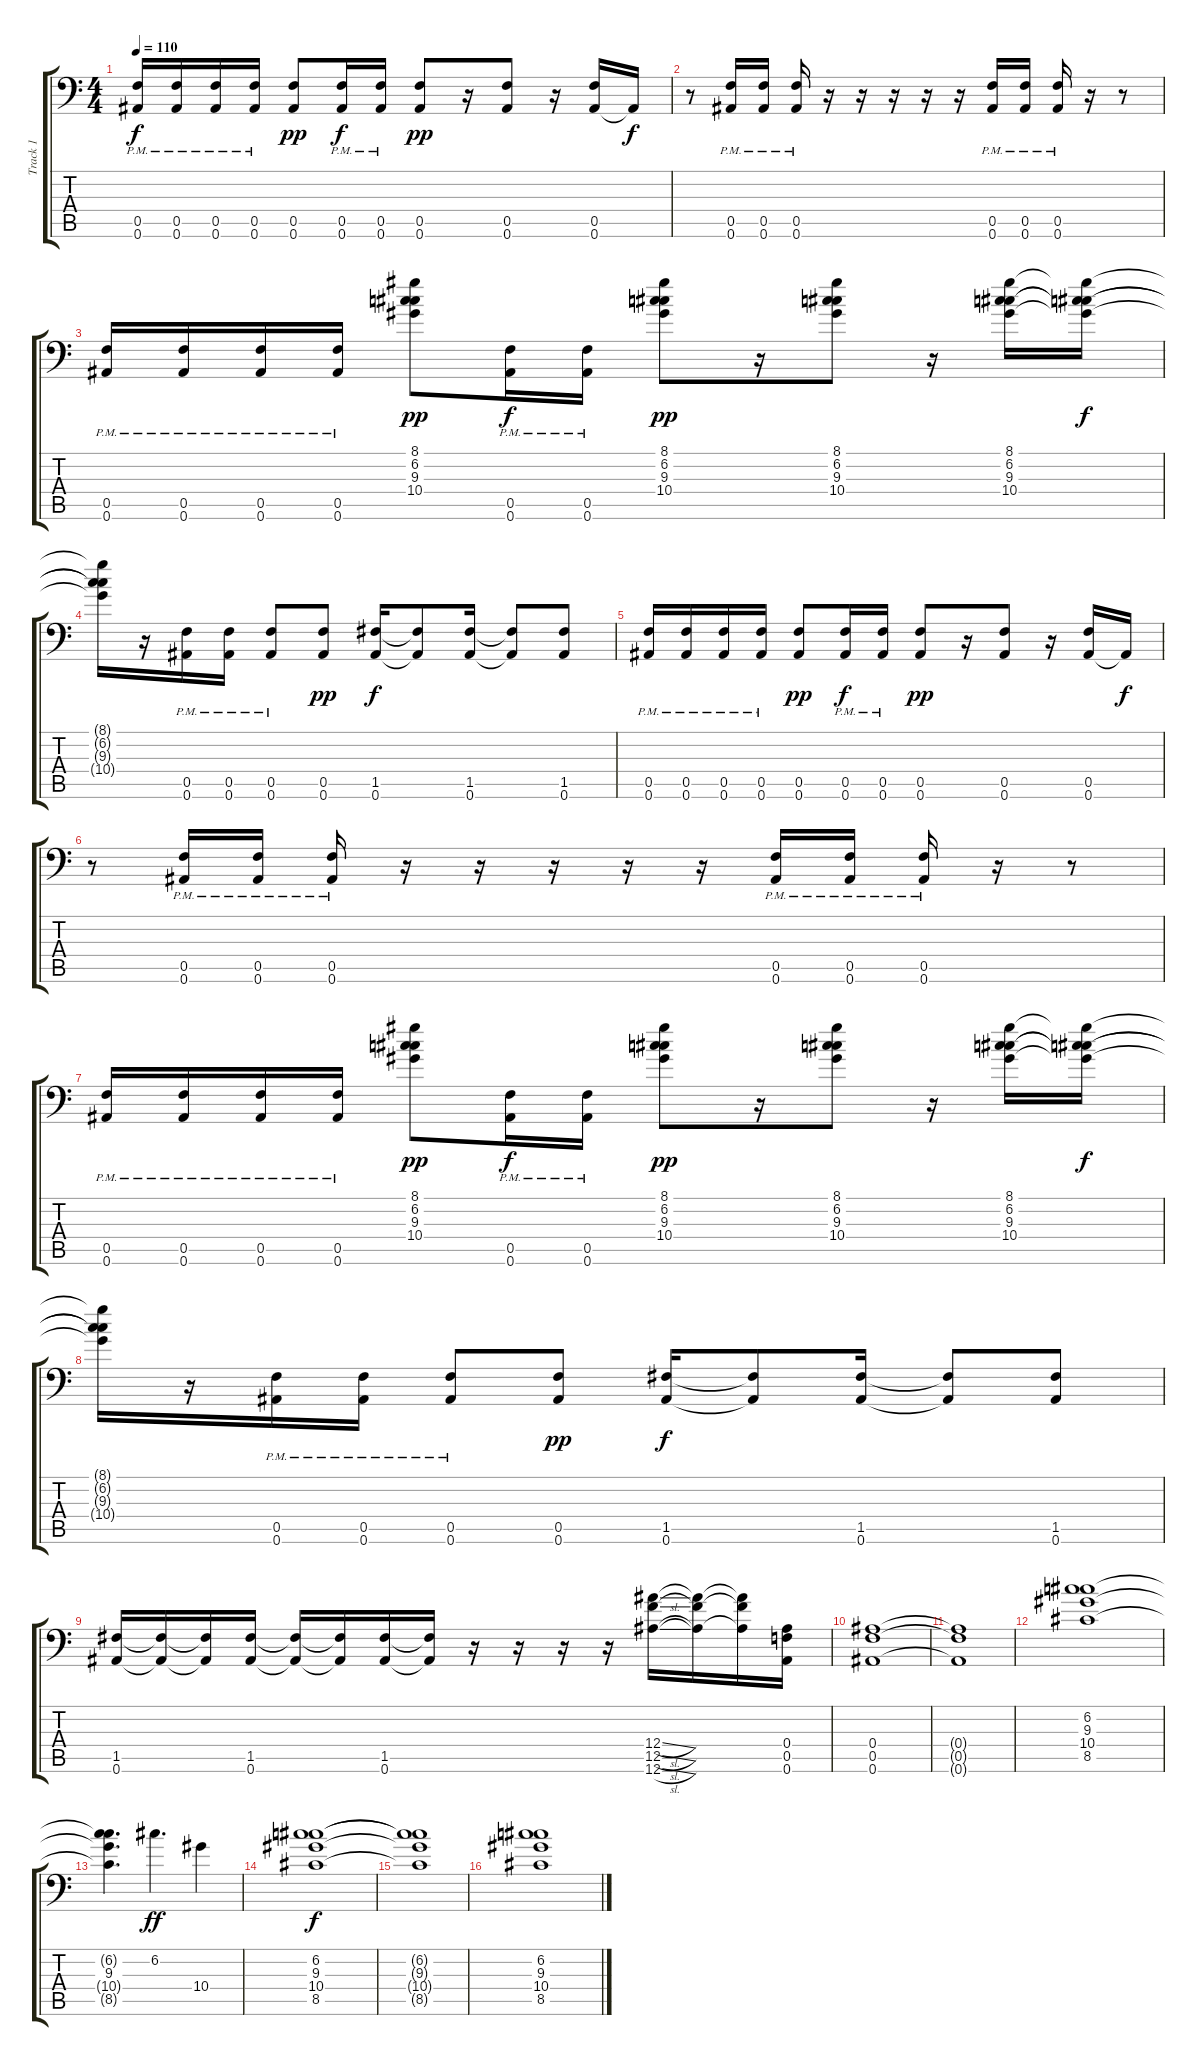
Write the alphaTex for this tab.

\track ("Track 1" "Track 1") {instrument overdrivenguitar}
\staff {score tabs}
\tuning (C4 G3 Eb3 Bb2 F2 Bb1) {hide}
\ts (4 4)
\tempo 110
\clef f4
\ks c
(0.5{pm} 0.6{pm}).16{dy f} (0.5{pm} 0.6{pm}).16 (0.5{pm} 0.6{pm}).16 (0.5{pm} 0.6{pm}).16 (0.5 0.6).8{dy pp} (0.5{pm} 0.6{pm}).16{dy f} (0.5{pm} 0.6{pm}).16 (0.5 0.6).8{dy pp} r.16 (0.5 0.6).8 r.16 (0.5 0.6).16 0.6{t}.16{dy f} |
r.8 (0.5{pm} 0.6{pm}).16 (0.5{pm} 0.6{pm}).16 (0.5{pm} 0.6{pm}).16 r.16 r.16 r.16 r.16 r.16 (0.5{pm} 0.6{pm}).16 (0.5{pm} 0.6{pm}).16 (0.5{pm} 0.6{pm}).16 r.16 r.8 |
(0.5{pm} 0.6{pm}).16 (0.5{pm} 0.6{pm}).16 (0.5{pm} 0.6{pm}).16 (0.5{pm} 0.6{pm}).16 (8.1 6.2 9.3 10.4).8{dy pp} (0.5{pm} 0.6{pm}).16{dy f} (0.5{pm} 0.6{pm}).16 (8.1 6.2 9.3 10.4).8{dy pp} r.16 (8.1 6.2 9.3 10.4).8 r.16 (8.1 6.2 9.3 10.4).16 (8.1{t} 6.2{t} 9.3{t} 10.4{t}).16{dy f} |
(8.1{t} 6.2{t} 9.3{t} 10.4{t}).16 r.16 (0.5{pm} 0.6{pm}).16 (0.5{pm} 0.6).16 (0.5{pm} 0.6{pm}).8 (0.5 0.6).8{dy pp} (1.5 0.6).16{dy f} (1.5{t} 0.6{t}).8 (1.5 0.6).16 (1.5{t} 0.6{t}).8 (1.5 0.6).8 |
(0.5{pm} 0.6{pm}).16 (0.5{pm} 0.6{pm}).16 (0.5{pm} 0.6{pm}).16 (0.5{pm} 0.6{pm}).16 (0.5 0.6).8{dy pp} (0.5{pm} 0.6{pm}).16{dy f} (0.5{pm} 0.6{pm}).16 (0.5 0.6).8{dy pp} r.16 (0.5 0.6).8 r.16 (0.5 0.6).16 0.6{t}.16{dy f} |
r.8 (0.5{pm} 0.6{pm}).16 (0.5{pm} 0.6{pm}).16 (0.5{pm} 0.6{pm}).16 r.16 r.16 r.16 r.16 r.16 (0.5{pm} 0.6{pm}).16 (0.5{pm} 0.6{pm}).16 (0.5{pm} 0.6{pm}).16 r.16 r.8 |
(0.5{pm} 0.6{pm}).16 (0.5{pm} 0.6{pm}).16 (0.5{pm} 0.6{pm}).16 (0.5{pm} 0.6{pm}).16 (8.1 6.2 9.3 10.4).8{dy pp} (0.5{pm} 0.6{pm}).16{dy f} (0.5{pm} 0.6{pm}).16 (8.1 6.2 9.3 10.4).8{dy pp} r.16 (8.1 6.2 9.3 10.4).8 r.16 (8.1 6.2 9.3 10.4).16 (8.1{t} 6.2{t} 9.3{t} 10.4{t}).16{dy f} |
(8.1{t} 6.2{t} 9.3{t} 10.4{t}).16 r.16 (0.5{pm} 0.6{pm}).16 (0.5{pm} 0.6).16 (0.5{pm} 0.6{pm}).8 (0.5 0.6).8{dy pp} (1.5 0.6).16{dy f} (1.5{t} 0.6{t}).8 (1.5 0.6).16 (1.5{t} 0.6{t}).8 (1.5 0.6).8 |
(1.5 0.6).16 (1.5{t} 0.6{t}).16 (1.5{t} 0.6{t}).16 (1.5 0.6).16 (1.5{t} 0.6{t}).16 (1.5{t} 0.6{t}).16 (1.5 0.6).16 (1.5{t} 0.6{t}).16 r.16 r.16 r.16 r.16 (12.4{sl} 12.5{sl} 12.6{sl}).16 (12.4{t} 12.5{t} 12.6{t}).16 (12.4{t} 12.5{t} 12.6{t}).16 (0.4 0.5 0.6).16 |
(0.4 0.5 0.6).1 |
(0.4{t} 0.5{t} 0.6{t}).1 |
(6.2 9.3 10.4 8.5).1 |
(6.2{t} 9.3 10.4{t} 8.5{t}).4{d} 6.2.4{d dy ff} 10.4.4 |
(6.2 9.3 10.4 8.5).1{dy f} |
(6.2{t} 9.3{t} 10.4{t} 8.5{t}).1 |
(6.2 9.3 10.4 8.5).1
